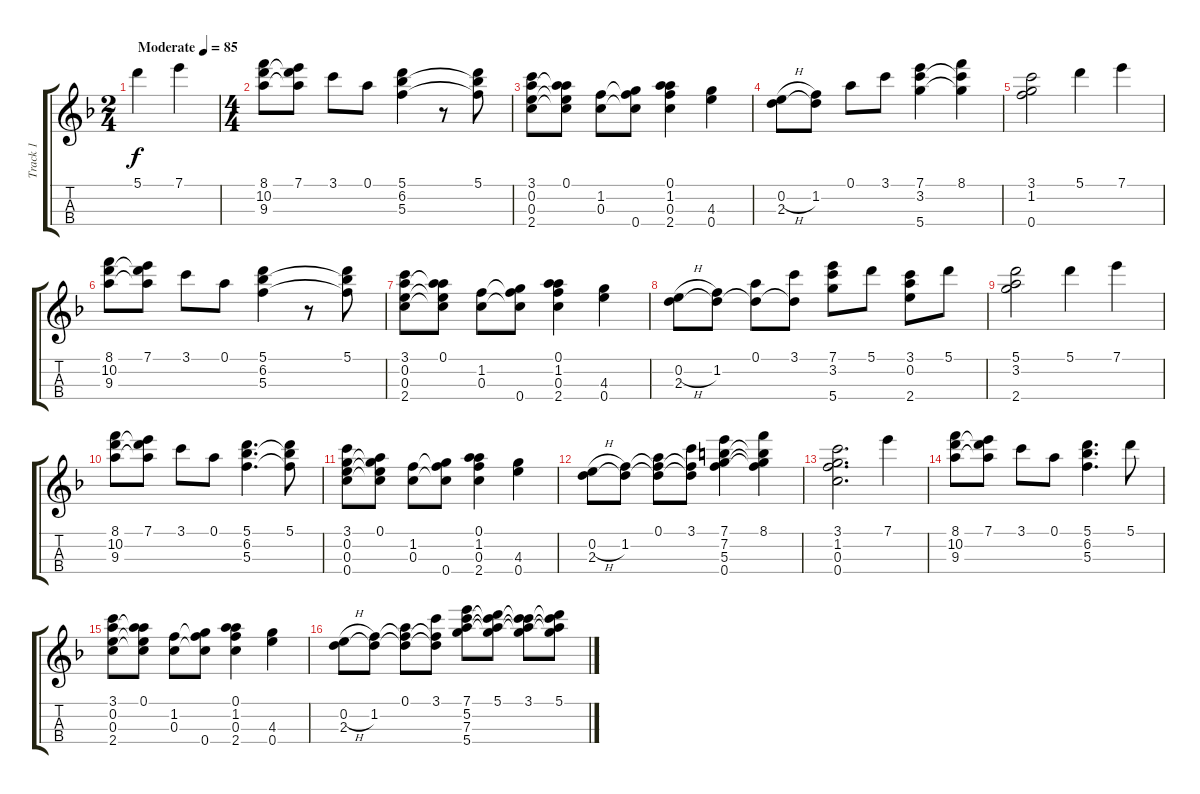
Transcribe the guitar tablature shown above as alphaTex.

\track ("Track 1" "Track 1") {instrument acousticguitarnylon}
\staff {score tabs}
\tuning (A4 E4 C4 G4) {hide}
\ts (2 4)
\tempo (85 "Moderate")
\clef g2
\ks f
5.1.4{dy f instrument acousticguitarnylon} 7.1.4 |
\ts (4 4)
(8.1 10.2 9.3).8 (7.1 10.2{t} 9.3{t}).8 3.1.8 0.1.8 (5.1 6.2 5.3).4 r.8 (5.1 6.2{t} 5.3{t}).8 |
(3.1 0.2 0.3 2.4).8 (0.1 0.2{t} 0.3{t} 2.4{t}).8 (1.2 0.3).8 (1.2{t} 0.3{t} 0.4).8 (0.1 1.2 0.3 2.4).4 (4.3 0.4).4 |
(0.2{h} 2.3).8 (1.2 2.3{t}).8 0.1.8 3.1.8 (7.1 3.2 5.4).4 (8.1 3.2{t} 5.4{t}).4 |
(3.1 1.2 0.4).2 5.1.4 7.1.4 |
(8.1 10.2 9.3).8 (7.1 10.2{t} 9.3{t}).8 3.1.8 0.1.8 (5.1 6.2 5.3).4 r.8 (5.1 6.2{t} 5.3{t}).8 |
(3.1 0.2 0.3 2.4).8 (0.1 0.2{t} 0.3{t} 2.4{t}).8 (1.2 0.3).8 (1.2{t} 0.3{t} 0.4).8 (0.1 1.2 0.3 2.4).4 (4.3 0.4).4 |
(0.2{h} 2.3).8 (1.2 2.3{t}).8 (0.1 2.3{t}).8 (3.1 2.3{t}).8 (7.1 3.2 5.4).8 5.1.8 (3.1 0.2 2.4).8 5.1.8 |
(5.1 3.2 2.4).2 5.1.4 7.1.4 |
(8.1 10.2 9.3).8 (7.1 10.2{t} 9.3{t}).8 3.1.8 0.1.8 (5.1 6.2 5.3).4{d} (5.1 6.2{t} 5.3{t}).8 |
(3.1 0.2 0.3 0.4).8 (0.1 0.2{t} 0.3{t} 0.4{t}).8 (1.2 0.3).8 (1.2{t} 0.3{t} 0.4).8 (0.1 1.2 0.3 2.4).4 (4.3 0.4).4 |
(0.2{h} 2.3).8 (1.2 2.3{t}).8 (0.1 1.2{t} 2.3{t}).8 (3.1 1.2{t} 2.3{t}).8 (7.1 7.2 5.3 0.4).4 (8.1 7.2{t} 5.3{t} 0.4{t}).4 |
(3.1 1.2 0.3 0.4).2{d} 7.1.4 |
(8.1 10.2 9.3).8 (7.1 10.2{t} 9.3{t}).8 3.1.8 0.1.8 (5.1 6.2 5.3).4{d} 5.1.8 |
(3.1 0.2 0.3 2.4).8 (0.1 0.2{t} 0.3{t} 2.4{t}).8 (1.2 0.3).8 (1.2{t} 0.3{t} 0.4).8 (0.1 1.2 0.3 2.4).4 (4.3 0.4).4 |
(0.2{h} 2.3).8 (1.2 2.3{t}).8 (0.1 1.2{t} 2.3{t}).8 (3.1 1.2{t} 2.3{t}).8 (7.1 5.2 7.3 5.4).8 (5.1 5.2{t} 7.3{t} 5.4{t}).8 (3.1 5.2{t} 7.3{t} 5.4{t}).8 (5.1 5.2{t} 7.3{t} 5.4{t}).8
